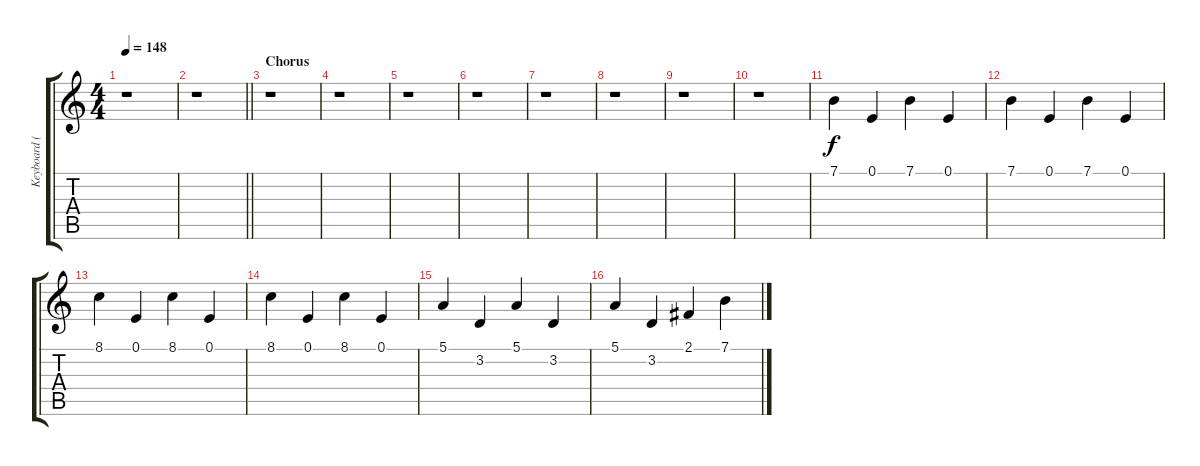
\track ("Keyboard (Tuomas)" "Keyboard (") {instrument synthstrings1}
\staff {score tabs}
\tuning (E4 B3 G3 D3 A2 E2) {hide}
\ts (4 4)
\tempo 148
\clef g2
\ks c
r.1{dy f} |
\barLineRight lightlight
r.1 |
\section ("" "Chorus")
r.1 |
r.1 |
r.1 |
r.1 |
r.1 |
r.1 |
r.1 |
r.1 |
7.1.4 0.1.4 7.1.4 0.1.4 |
7.1.4 0.1.4 7.1.4 0.1.4 |
8.1.4 0.1.4 8.1.4 0.1.4 |
8.1.4 0.1.4 8.1.4 0.1.4 |
5.1.4 3.2.4 5.1.4 3.2.4 |
5.1.4 3.2.4 2.1.4 7.1.4
